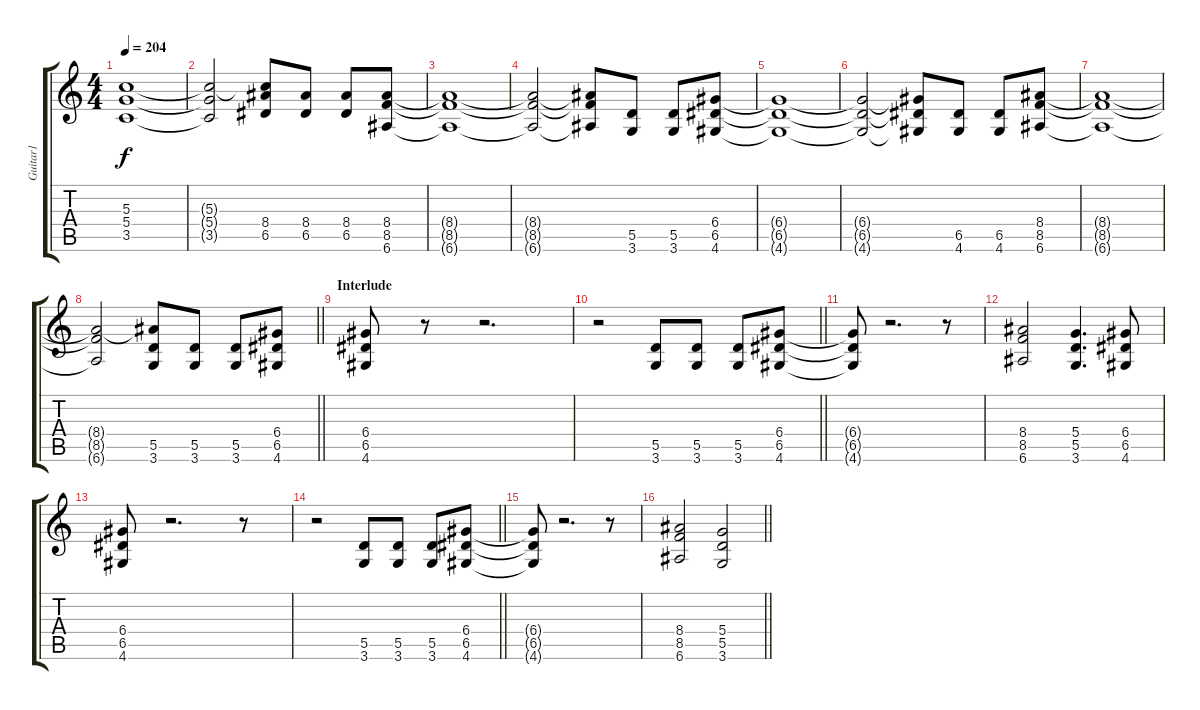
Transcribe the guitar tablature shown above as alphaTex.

\track ("Guitar1" "Guitar1") {instrument overdrivenguitar}
\staff {score tabs}
\tuning (E4 B3 G3 D3 A2 E2) {hide}
\ts (4 4)
\tempo 204
\clef g2
\ks c
(5.3{t} 5.4{t} 3.5{t}).1{dy f} |
(5.3{t} 5.4{t} 3.5{t}).2 (5.3{t} 8.4 6.5).8 (8.4 6.5).8 (8.4 6.5).8 (8.4 8.5 6.6).8 |
(8.4{t} 8.5{t} 6.6{t}).1 |
(8.4{t} 8.5{t} 6.6{t}).2 (8.4{t} 8.5{t} 6.6{t}).8 (5.5 3.6).8 (5.5 3.6).8 (6.4 6.5 4.6).8 |
(6.4{t} 6.5{t} 4.6{t}).1 |
(6.4{t} 6.5{t} 4.6{t}).2 (6.4{t} 6.5{t} 4.6{t}).8 (6.5 4.6).8 (6.5 4.6).8 (8.4 8.5 6.6).8 |
(8.4{t} 8.5{t} 6.6{t}).1 |
\barLineRight lightlight
(8.4{t} 8.5{t} 6.6{t}).2 (8.4{t} 5.5 3.6).8 (5.5 3.6).8 (5.5 3.6).8 (6.4 6.5 4.6).8 |
\section ("" "Interlude")
(6.4 6.5 4.6).8 r.8 r.2{d} |
\barLineRight lightlight
r.2 (5.5 3.6).8 (5.5 3.6).8 (5.5 3.6).8 (6.4 6.5 4.6).8 |
(6.4{t} 6.5{t} 4.6{t}).8 r.2{d} r.8 |
(8.4 8.5 6.6).2 (5.4 5.5 3.6).4{d} (6.4 6.5 4.6).8 |
(6.4 6.5 4.6).8 r.2{d} r.8 |
\barLineRight lightlight
r.2 (5.5 3.6).8 (5.5 3.6).8 (5.5 3.6).8 (6.4 6.5 4.6).8 |
(6.4{t} 6.5{t} 4.6{t}).8 r.2{d} r.8 |
\barLineRight lightlight
(8.4 8.5 6.6).2 (5.4 5.5 3.6).2
